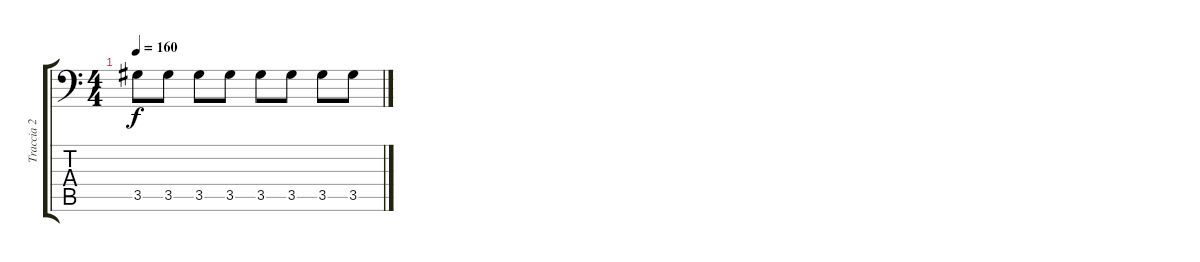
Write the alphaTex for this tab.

\track ("Traccia 2" "Traccia 2") {instrument distortionguitar}
\staff {score tabs}
\tuning (C4 G3 Eb3 Bb2 F2 Bb1) {hide}
\ts (4 4)
\tempo 160
\clef f4
\ks c
3.5.8{dy f} 3.5.8 3.5.8 3.5.8 3.5.8 3.5.8 3.5.8 3.5.8
